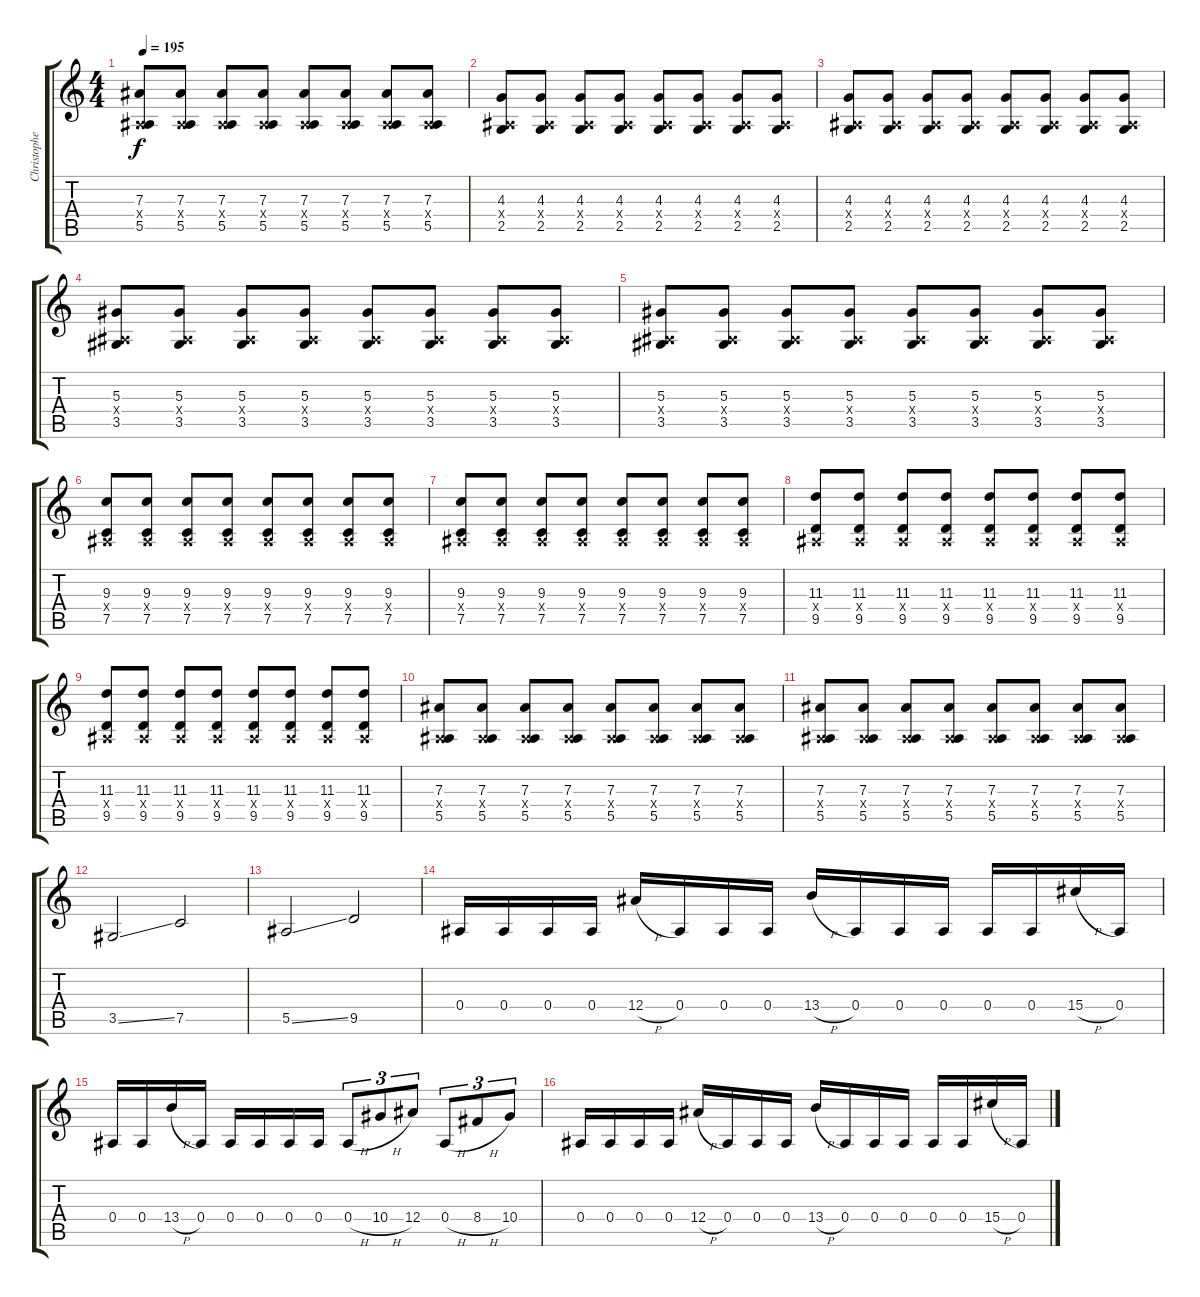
\track ("Christopher Amott" "Christophe") {instrument distortionguitar}
\staff {score tabs}
\tuning (C4 G3 Eb3 Bb2 F2 C2) {hide}
\ts (4 4)
\tempo 195
\clef g2
\ks c
(7.3 0.4{x} 5.5).8{dy f} (7.3 0.4{x} 5.5).8 (7.3 0.4{x} 5.5).8 (7.3 0.4{x} 5.5).8 (7.3 0.4{x} 5.5).8 (7.3 0.4{x} 5.5).8 (7.3 0.4{x} 5.5).8 (7.3 0.4{x} 5.5).8 |
(4.3 0.4{x} 2.5).8 (4.3 0.4{x} 2.5).8 (4.3 0.4{x} 2.5).8 (4.3 0.4{x} 2.5).8 (4.3 0.4{x} 2.5).8 (4.3 0.4{x} 2.5).8 (4.3 0.4{x} 2.5).8 (4.3 0.4{x} 2.5).8 |
(4.3 0.4{x} 2.5).8 (4.3 0.4{x} 2.5).8 (4.3 0.4{x} 2.5).8 (4.3 0.4{x} 2.5).8 (4.3 0.4{x} 2.5).8 (4.3 0.4{x} 2.5).8 (4.3 0.4{x} 2.5).8 (4.3 0.4{x} 2.5).8 |
(5.3 0.4{x} 3.5).8 (5.3 0.4{x} 3.5).8 (5.3 0.4{x} 3.5).8 (5.3 0.4{x} 3.5).8 (5.3 0.4{x} 3.5).8 (5.3 0.4{x} 3.5).8 (5.3 0.4{x} 3.5).8 (5.3 0.4{x} 3.5).8 |
(5.3 0.4{x} 3.5).8 (5.3 0.4{x} 3.5).8 (5.3 0.4{x} 3.5).8 (5.3 0.4{x} 3.5).8 (5.3 0.4{x} 3.5).8 (5.3 0.4{x} 3.5).8 (5.3 0.4{x} 3.5).8 (5.3 0.4{x} 3.5).8 |
(9.3 0.4{x} 7.5).8 (9.3 0.4{x} 7.5).8 (9.3 0.4{x} 7.5).8 (9.3 0.4{x} 7.5).8 (9.3 0.4{x} 7.5).8 (9.3 0.4{x} 7.5).8 (9.3 0.4{x} 7.5).8 (9.3 0.4{x} 7.5).8 |
(9.3 0.4{x} 7.5).8 (9.3 0.4{x} 7.5).8 (9.3 0.4{x} 7.5).8 (9.3 0.4{x} 7.5).8 (9.3 0.4{x} 7.5).8 (9.3 0.4{x} 7.5).8 (9.3 0.4{x} 7.5).8 (9.3 0.4{x} 7.5).8 |
(11.3 0.4{x} 9.5).8 (11.3 0.4{x} 9.5).8 (11.3 0.4{x} 9.5).8 (11.3 0.4{x} 9.5).8 (11.3 0.4{x} 9.5).8 (11.3 0.4{x} 9.5).8 (11.3 0.4{x} 9.5).8 (11.3 0.4{x} 9.5).8 |
(11.3 0.4{x} 9.5).8 (11.3 0.4{x} 9.5).8 (11.3 0.4{x} 9.5).8 (11.3 0.4{x} 9.5).8 (11.3 0.4{x} 9.5).8 (11.3 0.4{x} 9.5).8 (11.3 0.4{x} 9.5).8 (11.3 0.4{x} 9.5).8 |
(7.3 0.4{x} 5.5).8 (7.3 0.4{x} 5.5).8 (7.3 0.4{x} 5.5).8 (7.3 0.4{x} 5.5).8 (7.3 0.4{x} 5.5).8 (7.3 0.4{x} 5.5).8 (7.3 0.4{x} 5.5).8 (7.3 0.4{x} 5.5).8 |
(7.3 0.4{x} 5.5).8 (7.3 0.4{x} 5.5).8 (7.3 0.4{x} 5.5).8 (7.3 0.4{x} 5.5).8 (7.3 0.4{x} 5.5).8 (7.3 0.4{x} 5.5).8 (7.3 0.4{x} 5.5).8 (7.3 0.4{x} 5.5).8 |
3.5{ss}.2 7.5.2 |
5.5{ss}.2 9.5.2 |
0.4.16 0.4.16 0.4.16 0.4.16 12.4{h}.16 0.4.16 0.4.16 0.4.16 13.4{h}.16 0.4.16 0.4.16 0.4.16 0.4.16 0.4.16 15.4{h}.16 0.4.16 |
0.4.16 0.4.16 13.4{h}.16 0.4.16 0.4.16 0.4.16 0.4.16 0.4.16 0.4{h}.8{tu (3 2)} 10.4{h}.8{tu (3 2)} 12.4.8{tu (3 2)} 0.4{h}.8{tu (3 2)} 8.4{h}.8{tu (3 2)} 10.4.8{tu (3 2)} |
0.4.16 0.4.16 0.4.16 0.4.16 12.4{h}.16 0.4.16 0.4.16 0.4.16 13.4{h}.16 0.4.16 0.4.16 0.4.16 0.4.16 0.4.16 15.4{h}.16 0.4.16
